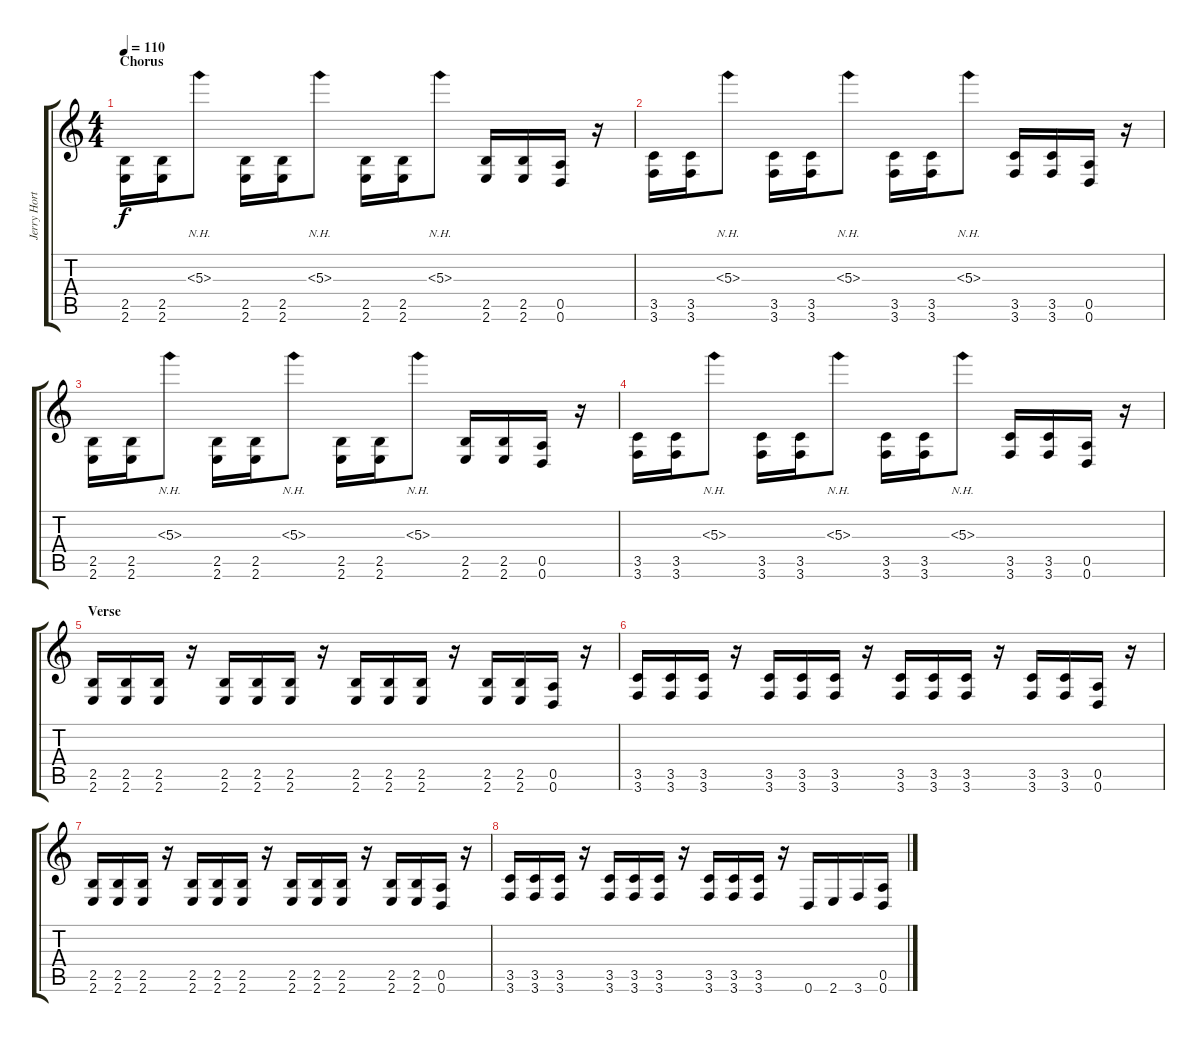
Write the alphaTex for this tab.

\track ("Jerry Horton Fill" "Jerry Hort") {instrument distortionguitar}
\staff {score tabs}
\tuning (E4 B3 G3 D3 A2 D2) {hide}
\ts (4 4)
\section ("" "Chorus")
\tempo 110
\clef g2
\ks c
(2.5 2.6).16{dy f} (2.5 2.6).16 5.3{nh}.8 (2.5 2.6).16 (2.5 2.6).16 5.3{nh}.8 (2.5 2.6).16 (2.5 2.6).16 5.3{nh}.8 (2.5 2.6).16 (2.5 2.6).16 (0.5 0.6).16 r.16 |
(3.5 3.6).16 (3.5 3.6).16 5.3{nh}.8 (3.5 3.6).16 (3.5 3.6).16 5.3{nh}.8 (3.5 3.6).16 (3.5 3.6).16 5.3{nh}.8 (3.5 3.6).16 (3.5 3.6).16 (0.5 0.6).16 r.16 |
(2.5 2.6).16 (2.5 2.6).16 5.3{nh}.8 (2.5 2.6).16 (2.5 2.6).16 5.3{nh}.8 (2.5 2.6).16 (2.5 2.6).16 5.3{nh}.8 (2.5 2.6).16 (2.5 2.6).16 (0.5 0.6).16 r.16 |
(3.5 3.6).16 (3.5 3.6).16 5.3{nh}.8 (3.5 3.6).16 (3.5 3.6).16 5.3{nh}.8 (3.5 3.6).16 (3.5 3.6).16 5.3{nh}.8 (3.5 3.6).16 (3.5 3.6).16 (0.5 0.6).16 r.16 |
\section ("" "Verse")
(2.5 2.6).16 (2.5 2.6).16 (2.5 2.6).16 r.16 (2.5 2.6).16 (2.5 2.6).16 (2.5 2.6).16 r.16 (2.5 2.6).16 (2.5 2.6).16 (2.5 2.6).16 r.16 (2.5 2.6).16 (2.5 2.6).16 (0.5 0.6).16 r.16 |
(3.5 3.6).16 (3.5 3.6).16 (3.5 3.6).16 r.16 (3.5 3.6).16 (3.5 3.6).16 (3.5 3.6).16 r.16 (3.5 3.6).16 (3.5 3.6).16 (3.5 3.6).16 r.16 (3.5 3.6).16 (3.5 3.6).16 (0.5 0.6).16 r.16 |
(2.5 2.6).16 (2.5 2.6).16 (2.5 2.6).16 r.16 (2.5 2.6).16 (2.5 2.6).16 (2.5 2.6).16 r.16 (2.5 2.6).16 (2.5 2.6).16 (2.5 2.6).16 r.16 (2.5 2.6).16 (2.5 2.6).16 (0.5 0.6).16 r.16 |
(3.5 3.6).16 (3.5 3.6).16 (3.5 3.6).16 r.16 (3.5 3.6).16 (3.5 3.6).16 (3.5 3.6).16 r.16 (3.5 3.6).16 (3.5 3.6).16 (3.5 3.6).16 r.16 0.6.16 2.6.16 3.6.16 (0.5 0.6).16
